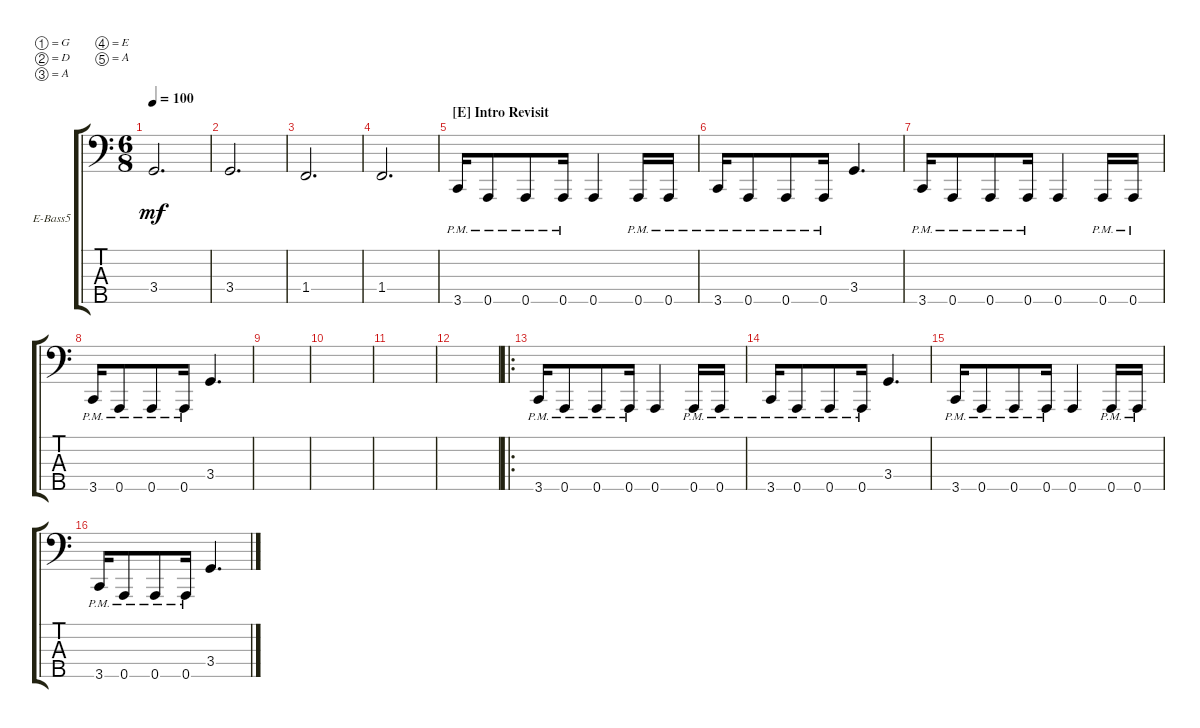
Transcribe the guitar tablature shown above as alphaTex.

\defaultSystemsLayout 4
\bracketExtendMode groupsimilarinstruments
\firstSystemTrackNameOrientation horizontal
\otherSystemsTrackNameOrientation horizontal
\track ("Electric Bass" "E-Bass5") {instrument electricbassfinger}
\staff {score tabs}
\tuning (G2 D2 A1 E1 A0)
\ts (6 8)
\tempo 100
\clef f4
\ks aminor
3.4.2{d dy mf} |
3.4.2{d} |
1.4.2{d} |
1.4.2{d} |
\section ("E" "Intro Revisit")
3.5{pm}.16 0.5{pm}.8 0.5{pm}.8 0.5{pm}.16 0.5.4 0.5{pm}.16 0.5{pm}.16 |
3.5{pm}.16 0.5{pm}.8 0.5{pm}.8 0.5{pm}.16 3.4.4{d} |
3.5{pm}.16 0.5{pm}.8 0.5{pm}.8 0.5{pm}.16 0.5.4 0.5{pm}.16 0.5{pm}.16 |
3.5{pm}.16 0.5{pm}.8 0.5{pm}.8 0.5{pm}.16 3.4.4{d} |
|
|
|
|
\ro
3.5{pm}.16 0.5{pm}.8 0.5{pm}.8 0.5{pm}.16 0.5.4 0.5{pm}.16 0.5{pm}.16 |
3.5{pm}.16 0.5{pm}.8 0.5{pm}.8 0.5{pm}.16 3.4.4{d} |
3.5{pm}.16 0.5{pm}.8 0.5{pm}.8 0.5{pm}.16 0.5.4 0.5{pm}.16 0.5{pm}.16 |
3.5{pm}.16 0.5{pm}.8 0.5{pm}.8 0.5{pm}.16 3.4.4{d}
